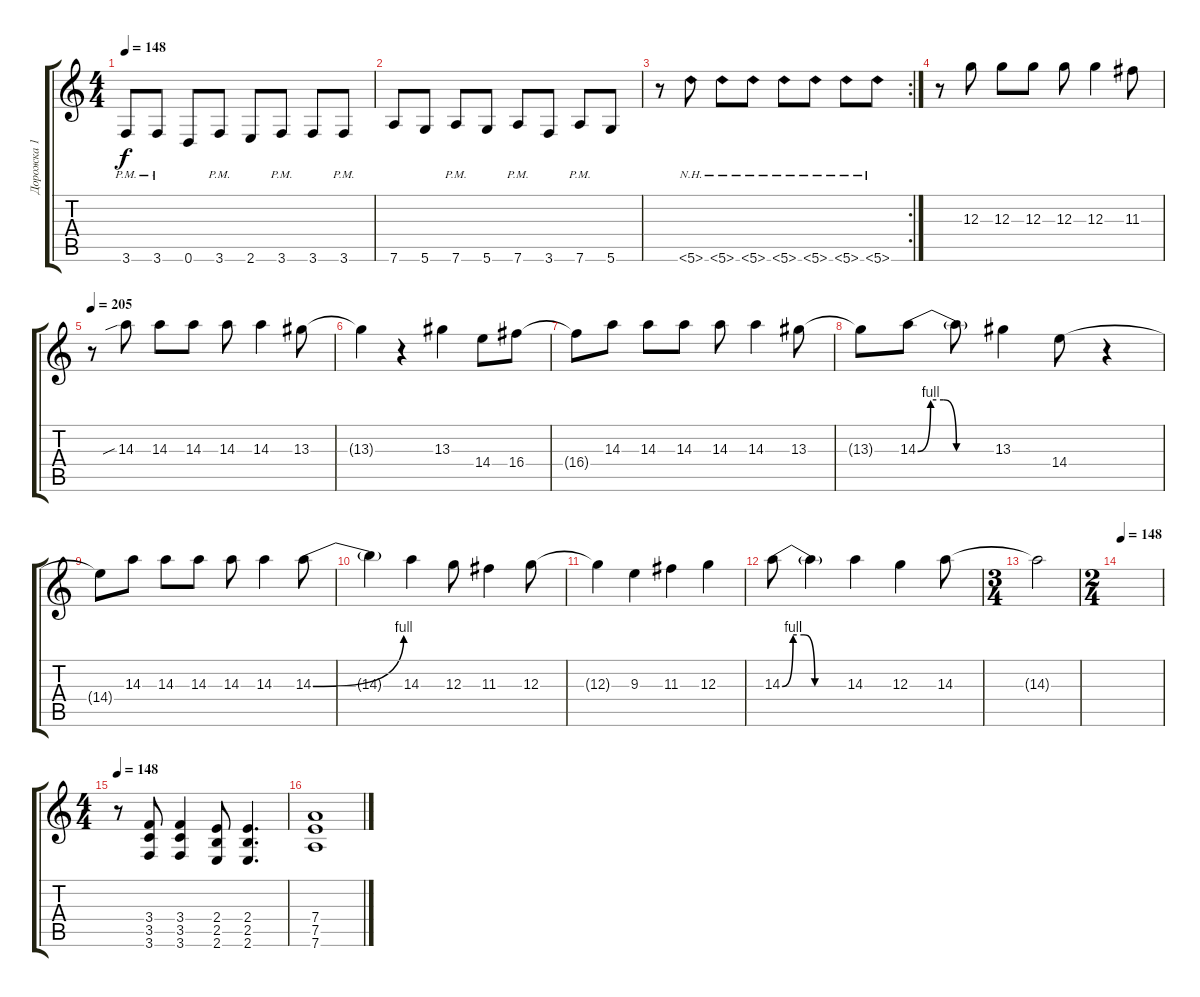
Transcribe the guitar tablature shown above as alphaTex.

\track ("Дорожка 1" "Дорожка 1") {instrument overdrivenguitar}
\staff {score tabs}
\tuning (E4 B3 G3 D3 A2 D2) {hide}
\ts (4 4)
\tempo 148
\clef g2
\ks c
3.6{pm}.8{dy f} 3.6{pm}.8 0.6.8 3.6{pm}.8 2.6.8 3.6{pm}.8 3.6.8 3.6{pm}.8 |
7.6.8 5.6.8 7.6{pm}.8 5.6.8 7.6{pm}.8 3.6.8 7.6{pm}.8 5.6.8 |
\rc 2
r.8 5.6{nh}.8 5.6{nh}.8 5.6{nh}.8 5.6{nh}.8 5.6{nh}.8 5.6{nh}.8 5.6{nh}.8 |
r.8 12.3.8 12.3.8 12.3.8 12.3.8 12.3.4 11.3.8 |
\tempo 205
r.8 14.3{sib}.8 14.3.8 14.3.8 14.3.8 14.3.4 13.3.8 |
13.3{t}.4 r.4 13.3.4 14.4.8 16.4.8 |
16.4{t}.8 14.3.8 14.3.8 14.3.8 14.3.8 14.3.4 13.3.8 |
13.3{t}.8 14.3{be (custom 0 0 10 4 20 4 30 0 60 0)}.8 14.3{t}.8 13.3.4 14.4.8 r.4 |
14.4{t}.8 14.3.8 14.3.8 14.3.8 14.3.8 14.3.4 14.3{be (bend 0 0 60 4)}.8 |
14.3{t}.4 14.3.4 12.3.8 11.3.4 12.3.8 |
12.3{t}.4 9.3.4 11.3.4 12.3.4 |
14.3{be (custom 0 0 10 4 20 4 30 0 60 0)}.8 14.3{t}.4 14.3.4 12.3.4 14.3.8 |
\ts (3 4)
14.3{t}.2 |
\ts (2 4)
\tempo 148
|
\ts (4 4)
\tempo 148
r.8 (3.4 3.5 3.6).8 (3.4 3.5 3.6).4 (2.4 2.5 2.6).8 (2.4 2.5 2.6).4{d} |
(7.4 7.5 7.6).1
